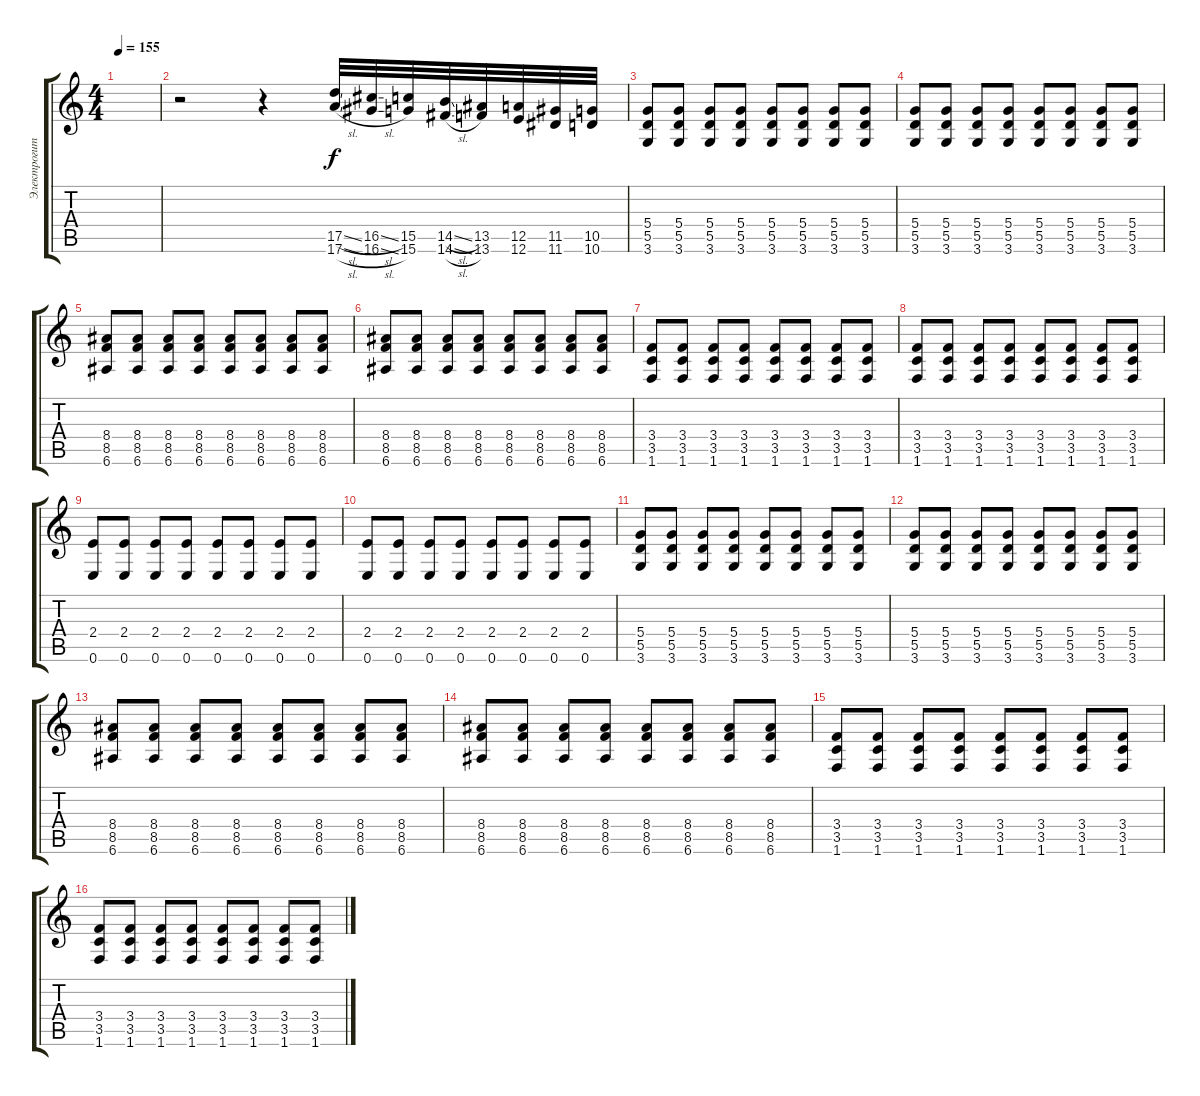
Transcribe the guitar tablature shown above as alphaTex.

\track ("Электрогитара" "Электрогит") {instrument overdrivenguitar}
\staff {score tabs}
\tuning (E4 B3 G3 D3 A2 E2) {hide}
\ts (4 4)
\tempo 155
\clef g2
\ks c
|
r.2 r.4 (17.5{sl} 17.6{sl}).32 (16.5{sl} 16.6{sl}).32 (15.5 15.6).32 (14.5{sl} 14.6{sl}).32 (13.5 13.6).32 (12.5 12.6).32 (11.5 11.6).32 (10.5 10.6).32 |
(5.4 5.5 3.6).8 (5.4 5.5 3.6).8 (5.4 5.5 3.6).8 (5.4 5.5 3.6).8 (5.4 5.5 3.6).8 (5.4 5.5 3.6).8 (5.4 5.5 3.6).8 (5.4 5.5 3.6).8 |
(5.4 5.5 3.6).8 (5.4 5.5 3.6).8 (5.4 5.5 3.6).8 (5.4 5.5 3.6).8 (5.4 5.5 3.6).8 (5.4 5.5 3.6).8 (5.4 5.5 3.6).8 (5.4 5.5 3.6).8 |
(8.4 8.5 6.6).8 (8.4 8.5 6.6).8 (8.4 8.5 6.6).8 (8.4 8.5 6.6).8 (8.4 8.5 6.6).8 (8.4 8.5 6.6).8 (8.4 8.5 6.6).8 (8.4 8.5 6.6).8 |
(8.4 8.5 6.6).8 (8.4 8.5 6.6).8 (8.4 8.5 6.6).8 (8.4 8.5 6.6).8 (8.4 8.5 6.6).8 (8.4 8.5 6.6).8 (8.4 8.5 6.6).8 (8.4 8.5 6.6).8 |
(3.4 3.5 1.6).8 (3.4 3.5 1.6).8 (3.4 3.5 1.6).8 (3.4 3.5 1.6).8 (3.4 3.5 1.6).8 (3.4 3.5 1.6).8 (3.4 3.5 1.6).8 (3.4 3.5 1.6).8 |
(3.4 3.5 1.6).8 (3.4 3.5 1.6).8 (3.4 3.5 1.6).8 (3.4 3.5 1.6).8 (3.4 3.5 1.6).8 (3.4 3.5 1.6).8 (3.4 3.5 1.6).8 (3.4 3.5 1.6).8 |
(2.4 0.6).8 (2.4 0.6).8 (2.4 0.6).8 (2.4 0.6).8 (2.4 0.6).8 (2.4 0.6).8 (2.4 0.6).8 (2.4 0.6).8 |
(2.4 0.6).8 (2.4 0.6).8 (2.4 0.6).8 (2.4 0.6).8 (2.4 0.6).8 (2.4 0.6).8 (2.4 0.6).8 (2.4 0.6).8 |
(5.4 5.5 3.6).8 (5.4 5.5 3.6).8 (5.4 5.5 3.6).8 (5.4 5.5 3.6).8 (5.4 5.5 3.6).8 (5.4 5.5 3.6).8 (5.4 5.5 3.6).8 (5.4 5.5 3.6).8 |
(5.4 5.5 3.6).8 (5.4 5.5 3.6).8 (5.4 5.5 3.6).8 (5.4 5.5 3.6).8 (5.4 5.5 3.6).8 (5.4 5.5 3.6).8 (5.4 5.5 3.6).8 (5.4 5.5 3.6).8 |
(8.4 8.5 6.6).8 (8.4 8.5 6.6).8 (8.4 8.5 6.6).8 (8.4 8.5 6.6).8 (8.4 8.5 6.6).8 (8.4 8.5 6.6).8 (8.4 8.5 6.6).8 (8.4 8.5 6.6).8 |
(8.4 8.5 6.6).8 (8.4 8.5 6.6).8 (8.4 8.5 6.6).8 (8.4 8.5 6.6).8 (8.4 8.5 6.6).8 (8.4 8.5 6.6).8 (8.4 8.5 6.6).8 (8.4 8.5 6.6).8 |
(3.4 3.5 1.6).8 (3.4 3.5 1.6).8 (3.4 3.5 1.6).8 (3.4 3.5 1.6).8 (3.4 3.5 1.6).8 (3.4 3.5 1.6).8 (3.4 3.5 1.6).8 (3.4 3.5 1.6).8 |
(3.4 3.5 1.6).8 (3.4 3.5 1.6).8 (3.4 3.5 1.6).8 (3.4 3.5 1.6).8 (3.4 3.5 1.6).8 (3.4 3.5 1.6).8 (3.4 3.5 1.6).8 (3.4 3.5 1.6).8
